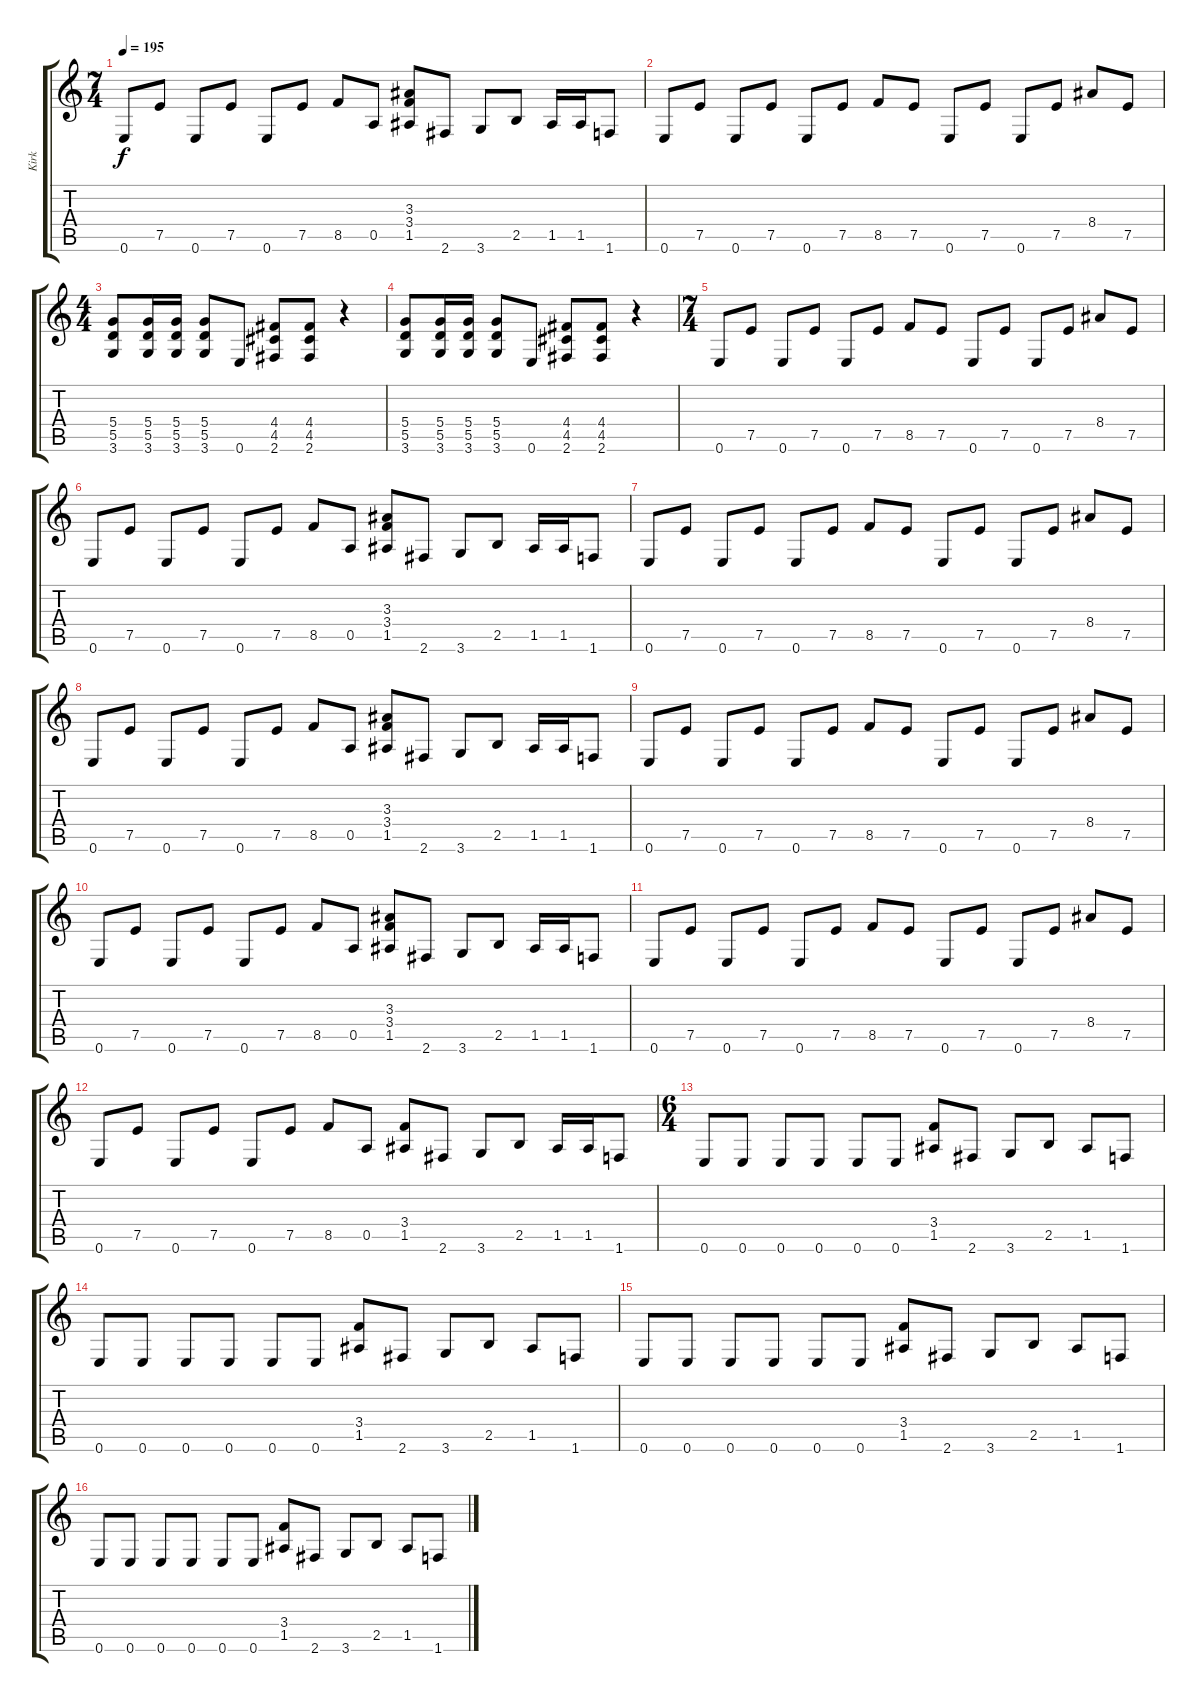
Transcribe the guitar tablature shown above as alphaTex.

\track ("Kirk" "Kirk") {instrument distortionguitar}
\staff {score tabs}
\tuning (E4 B3 G3 D3 A2 E2) {hide}
\ts (7 4)
\tempo 195
\clef g2
\ks c
0.6.8{dy f} 7.5.8 0.6.8 7.5.8 0.6.8 7.5.8 8.5.8 0.5.8 (3.3 3.4 1.5).8 2.6.8 3.6.8 2.5.8 1.5.16 1.5.16 1.6.8 |
0.6.8 7.5.8 0.6.8 7.5.8 0.6.8 7.5.8 8.5.8 7.5.8 0.6.8 7.5.8 0.6.8 7.5.8 8.4.8 7.5.8 |
\ts (4 4)
(5.4 5.5 3.6).8 (5.4 5.5 3.6).16 (5.4 5.5 3.6).16 (5.4 5.5 3.6).8 0.6.8 (4.4 4.5 2.6).8 (4.4 4.5 2.6).8 r.4 |
(5.4 5.5 3.6).8 (5.4 5.5 3.6).16 (5.4 5.5 3.6).16 (5.4 5.5 3.6).8 0.6.8 (4.4 4.5 2.6).8 (4.4 4.5 2.6).8 r.4 |
\ts (7 4)
0.6.8 7.5.8 0.6.8 7.5.8 0.6.8 7.5.8 8.5.8 7.5.8 0.6.8 7.5.8 0.6.8 7.5.8 8.4.8 7.5.8 |
0.6.8 7.5.8 0.6.8 7.5.8 0.6.8 7.5.8 8.5.8 0.5.8 (3.3 3.4 1.5).8 2.6.8 3.6.8 2.5.8 1.5.16 1.5.16 1.6.8 |
0.6.8 7.5.8 0.6.8 7.5.8 0.6.8 7.5.8 8.5.8 7.5.8 0.6.8 7.5.8 0.6.8 7.5.8 8.4.8 7.5.8 |
0.6.8 7.5.8 0.6.8 7.5.8 0.6.8 7.5.8 8.5.8 0.5.8 (3.3 3.4 1.5).8 2.6.8 3.6.8 2.5.8 1.5.16 1.5.16 1.6.8 |
0.6.8 7.5.8 0.6.8 7.5.8 0.6.8 7.5.8 8.5.8 7.5.8 0.6.8 7.5.8 0.6.8 7.5.8 8.4.8 7.5.8 |
0.6.8 7.5.8 0.6.8 7.5.8 0.6.8 7.5.8 8.5.8 0.5.8 (3.3 3.4 1.5).8 2.6.8 3.6.8 2.5.8 1.5.16 1.5.16 1.6.8 |
0.6.8 7.5.8 0.6.8 7.5.8 0.6.8 7.5.8 8.5.8 7.5.8 0.6.8 7.5.8 0.6.8 7.5.8 8.4.8 7.5.8 |
0.6.8 7.5.8 0.6.8 7.5.8 0.6.8 7.5.8 8.5.8 0.5.8 (3.4 1.5).8 2.6.8 3.6.8 2.5.8 1.5.16 1.5.16 1.6.8 |
\ts (6 4)
0.6.8 0.6.8 0.6.8 0.6.8 0.6.8 0.6.8 (3.4 1.5).8 2.6.8 3.6.8 2.5.8 1.5.8 1.6.8 |
0.6.8 0.6.8 0.6.8 0.6.8 0.6.8 0.6.8 (3.4 1.5).8 2.6.8 3.6.8 2.5.8 1.5.8 1.6.8 |
0.6.8 0.6.8 0.6.8 0.6.8 0.6.8 0.6.8 (3.4 1.5).8 2.6.8 3.6.8 2.5.8 1.5.8 1.6.8 |
0.6.8 0.6.8 0.6.8 0.6.8 0.6.8 0.6.8 (3.4 1.5).8 2.6.8 3.6.8 2.5.8 1.5.8 1.6.8
